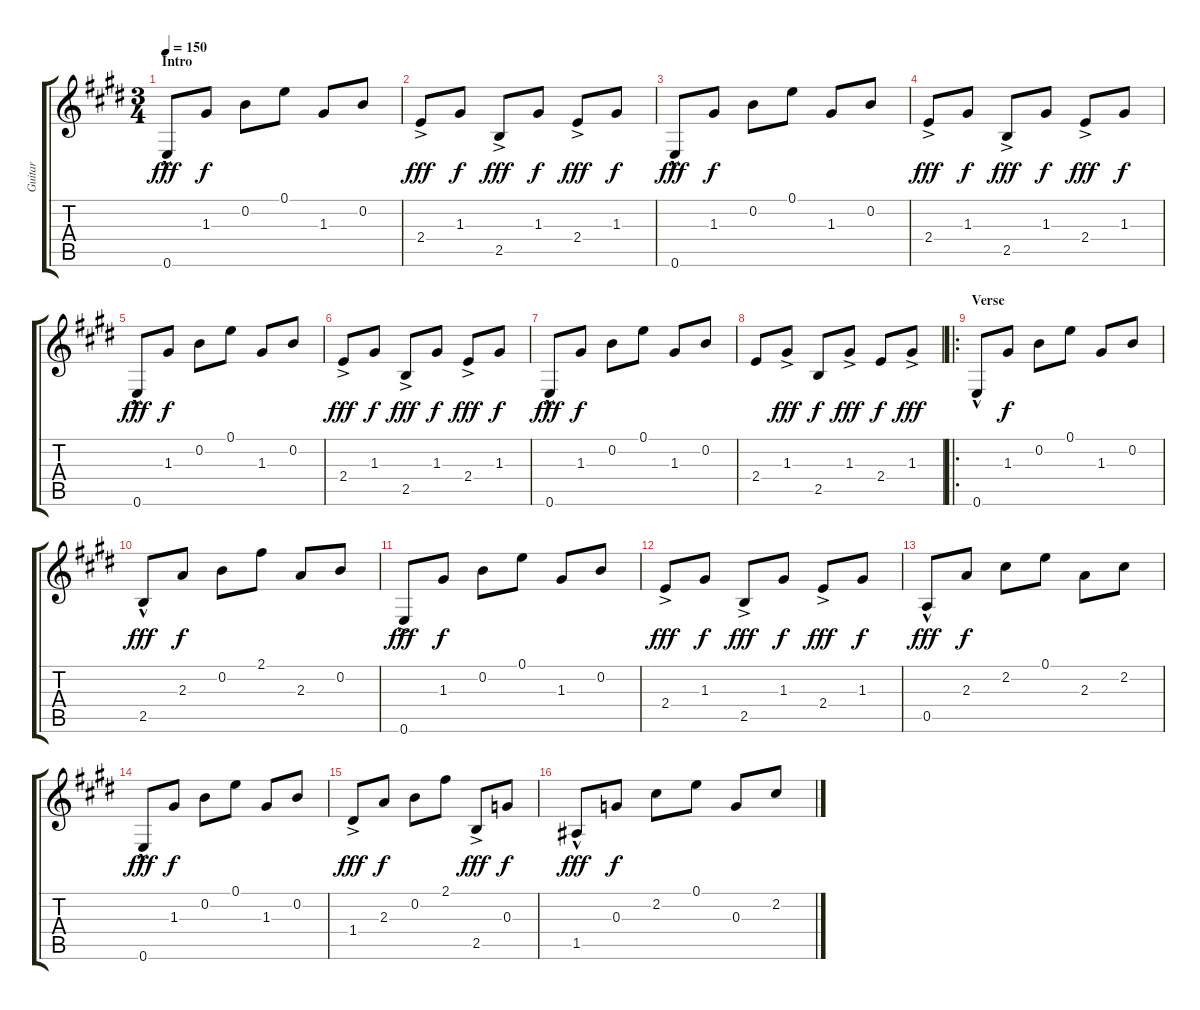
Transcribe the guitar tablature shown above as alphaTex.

\track ("Guitar" "Guitar") {instrument acousticguitarsteel}
\staff {score tabs}
\tuning (E4 B3 G3 D3 A2 E2) {hide}
\ts (3 4)
\section ("" "Intro")
\tempo 150
\clef g2
\ks e
0.6{hac}.8{dy fff instrument acousticguitarsteel} 1.3.8{dy f} 0.2.8 0.1.8 1.3.8 0.2.8 |
2.4{ac}.8{dy fff} 1.3.8{dy f} 2.5{ac}.8{dy fff} 1.3.8{dy f} 2.4{ac}.8{dy fff} 1.3.8{dy f} |
0.6{hac}.8{dy fff} 1.3.8{dy f} 0.2.8 0.1.8 1.3.8 0.2.8 |
2.4{ac}.8{dy fff} 1.3.8{dy f} 2.5{ac}.8{dy fff} 1.3.8{dy f} 2.4{ac}.8{dy fff} 1.3.8{dy f} |
0.6{hac}.8{dy fff} 1.3.8{dy f} 0.2.8 0.1.8 1.3.8 0.2.8 |
2.4{ac}.8{dy fff} 1.3.8{dy f} 2.5{ac}.8{dy fff} 1.3.8{dy f} 2.4{ac}.8{dy fff} 1.3.8{dy f} |
0.6{hac}.8{dy fff} 1.3.8{dy f} 0.2.8 0.1.8 1.3.8 0.2.8 |
2.4.8{volume 7} 1.3{ac}.8{dy fff} 2.5.8{dy f} 1.3{ac}.8{dy fff} 2.4.8{dy f} 1.3{ac}.8{dy fff} |
\ro
\section ("" "Verse")
0.6{hac}.8 1.3.8{dy f} 0.2.8 0.1.8 1.3.8 0.2.8 |
2.5{hac}.8{dy fff} 2.3.8{dy f} 0.2.8 2.1.8 2.3.8 0.2.8 |
0.6{ac}.8{dy fff} 1.3.8{dy f} 0.2.8 0.1.8 1.3.8 0.2.8 |
2.4{ac}.8{dy fff} 1.3.8{dy f} 2.5{ac}.8{dy fff} 1.3.8{dy f} 2.4{ac}.8{dy fff} 1.3.8{dy f} |
0.5{hac}.8{dy fff} 2.3.8{dy f} 2.2.8 0.1.8 2.3.8 2.2.8 |
0.6{hac}.8{dy fff} 1.3.8{dy f} 0.2.8 0.1.8 1.3.8 0.2.8 |
1.4{ac}.8{dy fff} 2.3.8{dy f} 0.2.8 2.1.8 2.5{ac}.8{dy fff} 0.3.8{dy f} |
1.5{hac}.8{dy fff} 0.3.8{dy f} 2.2.8 0.1.8 0.3.8 2.2.8
